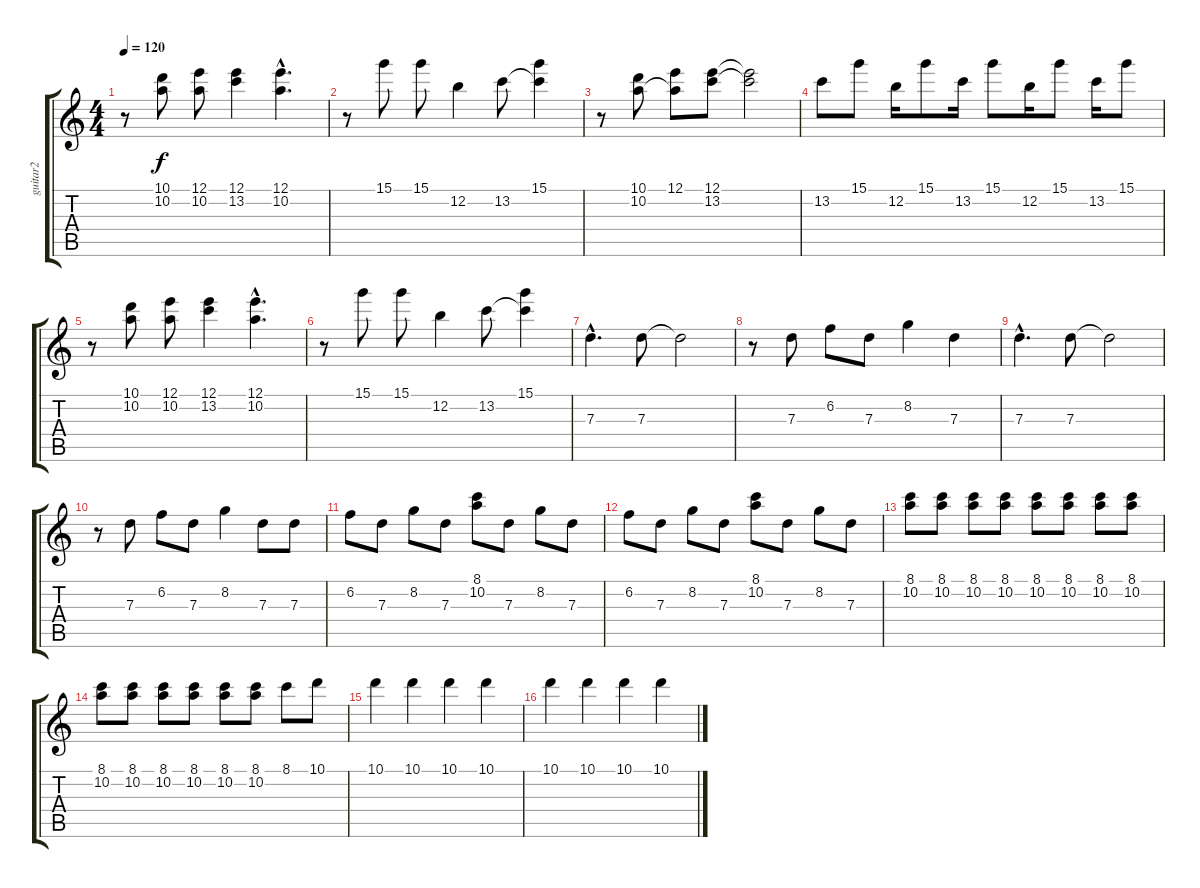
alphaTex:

\track ("guitar2" "guitar2") {instrument overdrivenguitar}
\staff {score tabs}
\tuning (E4 B3 G3 D3 A2 E2) {hide}
\ts (4 4)
\tempo 120
\clef g2
\ks c
r.8{dy f} (10.1 10.2).8 (12.1 10.2).8 (12.1 13.2).4 (12.1{hac} 10.2{hac}).4{d} |
r.8 15.1.8 15.1.8 12.2.4 13.2.8 (15.1 13.2{t}).4 |
r.8 (10.1 10.2).8 (12.1 10.2{t}).8 (12.1 13.2).8 (12.1{t} 13.2{t}).2 |
13.2.8 15.1.8 12.2.16 15.1.8 13.2.16 15.1.8 12.2.16 15.1.8 13.2.16 15.1.8 |
r.8 (10.1 10.2).8 (12.1 10.2).8 (12.1 13.2).4 (12.1{hac} 10.2{hac}).4{d} |
r.8 15.1.8 15.1.8 12.2.4 13.2.8 (15.1 13.2{t}).4 |
7.3{hac}.4{d} 7.3.8 7.3{t}.2 |
r.8 7.3.8 6.2.8 7.3.8 8.2.4 7.3.4 |
7.3{hac}.4{d} 7.3.8 7.3{t}.2 |
r.8 7.3.8 6.2.8 7.3.8 8.2.4 7.3.8 7.3.8 |
6.2.8 7.3.8 8.2.8 7.3.8 (8.1 10.2).8 7.3.8 8.2.8 7.3.8 |
6.2.8 7.3.8 8.2.8 7.3.8 (8.1 10.2).8 7.3.8 8.2.8 7.3.8 |
(8.1 10.2).8 (8.1 10.2).8 (8.1 10.2).8 (8.1 10.2).8 (8.1 10.2).8 (8.1 10.2).8 (8.1 10.2).8 (8.1 10.2).8 |
(8.1 10.2).8 (8.1 10.2).8 (8.1 10.2).8 (8.1 10.2).8 (8.1 10.2).8 (8.1 10.2).8 8.1.8 10.1.8 |
10.1.4 10.1.4 10.1.4 10.1.4 |
10.1.4 10.1.4 10.1.4 10.1.4
